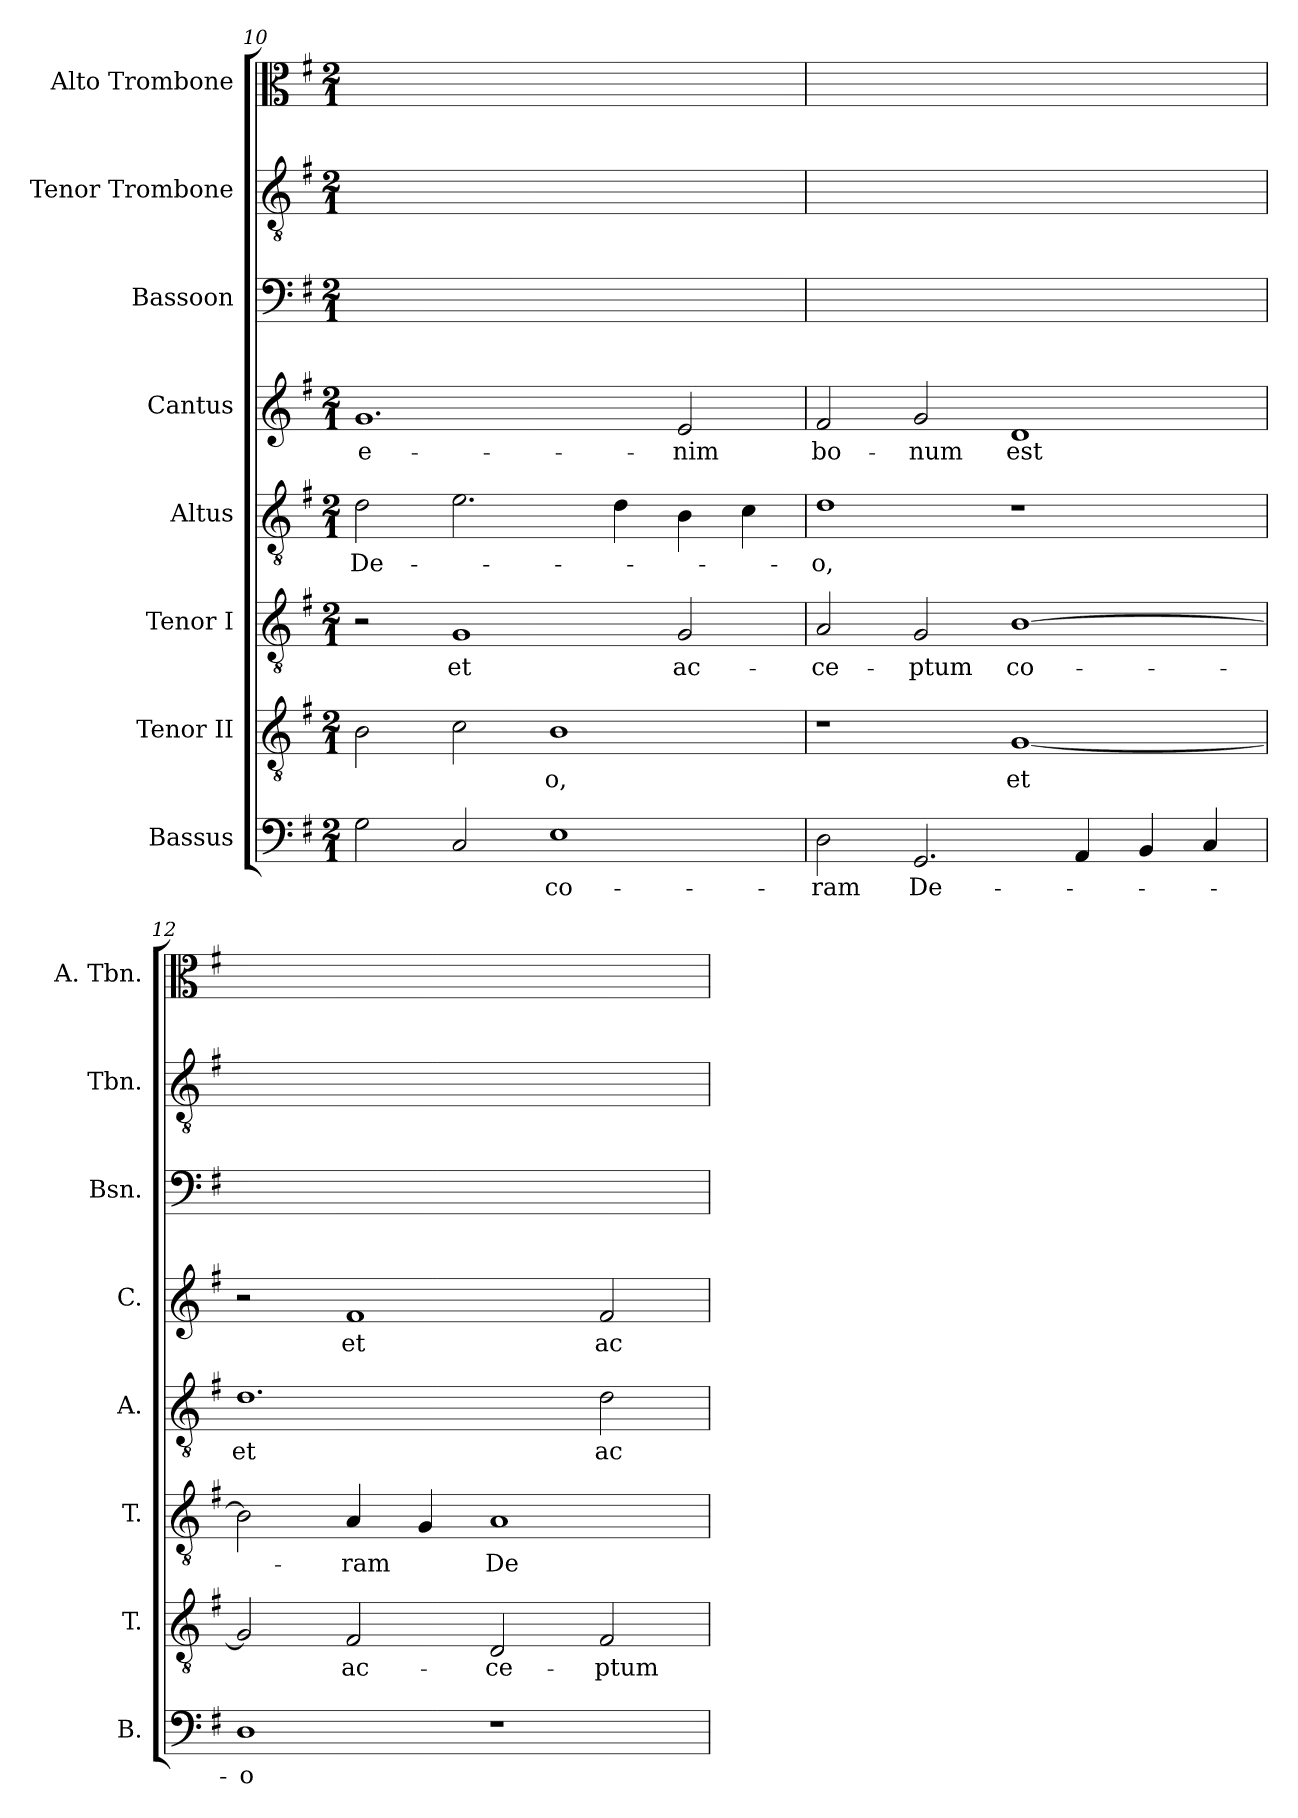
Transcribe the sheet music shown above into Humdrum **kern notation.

**kern	**text	**kern	**text	**kern	**text	**kern	**text	**kern	**text	**kern	**text	**kern	**text	**kern	**text
*part8	*part8	*part7	*part7	*part6	*part6	*part5	*part5	*part4	*part4	*part3	*part3	*part2	*part2	*part1	*part1
*staff8	*staff8	*staff7	*staff7	*staff6	*staff6	*staff5	*staff5	*staff4	*staff4	*staff3	*staff3	*staff2	*staff2	*staff1	*staff1
*I"Bassus	*	*I"Tenor II	*	*I"Tenor I	*	*I"Altus	*	*I"Cantus	*	*I"Bassoon	*	*I"Tenor Trombone	*	*I"Alto Trombone	*
*I'B.	*	*I'T.	*	*I'T.	*	*I'A.	*	*I'C.	*	*I'Bsn.	*	*I'Tbn.	*	*I'A. Tbn.	*
*clefF4	*	*clefGv2	*	*clefGv2	*	*clefGv2	*	*clefG2	*	*clefF4	*	*clefGv2	*	*clefC3	*
*	*	*ITrd7c12	*	*ITrd7c12	*	*ITrd7c12	*	*	*	*	*	*	*	*	*
*k[f#]	*	*k[f#]	*	*k[f#]	*	*k[f#]	*	*k[f#]	*	*k[f#]	*	*k[f#]	*	*k[f#]	*
*G:	*	*G:	*	*G:	*	*G:	*	*G:	*	*G:	*	*G:	*	*G:	*
*M2/1	*	*M2/1	*	*M2/1	*	*M2/1	*	*M2/1	*	*M2/1	*	*M2/1	*	*M2/1	*
=10	=10	=10	=10	=10	=10	=10	=10	=10	=10	=10	=10	=10	=10	=10	=10
!	!	!	!	!	!	!	!LO:LY:b	!	!LO:LY:b	!	!	!	!	!	!
2G\	.	2BB\	.	2r	.	2D\	De-	1.g	e-	2G\yy	.	2ryy	.	1.gyy	e-
!	!	!	!	!	!LO:LY:b	!	!	!	!	!	!	!	!	!	!
2C/	.	2C\	.	1GG	et	2.E\	.	.	.	2C/yy	.	1GGyy	et	.	.
!	!LO:LY:b	!	!LO:LY:b	!	!	!	!	!	!	!	!	!	!	!	!
1E	co-	1BB	-o,	.	.	.	.	.	.	1Eyy	co-	.	.	.	.
.	.	.	.	.	.	4D\	.	.	.	.	.	.	.	.	.
!	!	!	!	!	!LO:LY:b	!	!	!	!LO:LY:b	!	!	!	!	!	!
.	.	.	.	2GG/	ac-	4BB\	.	2e/	-nim	.	.	2GG/yy	ac-	2e\yy	-nim
.	.	.	.	.	.	4C\	.	.	.	.	.	.	.	.	.
!!LO:PB:g=z
=11	=11	=11	=11	=11	=11	=11	=11	=11	=11	=11	=11	=11	=11	=11	=11
!	!LO:LY:b	!	!	!	!LO:LY:b	!	!LO:LY:b	!	!LO:LY:b	!	!	!	!	!	!
2D\	-ram	1r	.	2AA/	-ce-	1D	-o,	2f#/	bo-	2D\yy	-ram	2AA/yy	-ce-	2f#\yy	bo-
!	!LO:LY:b	!	!	!	!LO:LY:b	!	!	!	!LO:LY:b	!	!	!	!	!	!
2.GG/	De-	.	.	2GG/	-ptum	.	.	2g/	-num	2.GG/yy	De-	2GG/yy	-ptum	2g\yy	-num
!	!	!	!LO:LY:b	!	!LO:LY:b	!	!	!	!LO:LY:b	!	!	!	!	!	!
.	.	[<1GG	et	[>1BB	co-	1r	.	1d	est	.	.	[<1BByy	co-	1dyy	est
4AA/	.	.	.	.	.	.	.	.	.	4AA/yy	.	.	.	.	.
4BB/	.	.	.	.	.	.	.	.	.	4BB/yy	.	.	.	.	.
4C/	.	.	.	.	.	.	.	.	.	4C/yy	.	.	.	.	.
=12	=12	=12	=12	=12	=12	=12	=12	=12	=12	=12	=12	=12	=12	=12	=12
!	!LO:LY:b	!	!	!	!	!	!LO:LY:b	!	!	!	!	!	!	!	!
1D	-o	2GG/]	.	2BB\]	.	1.D	et	2r	.	1Dyy	-o	2BB/yy]	.	2ryy	.
!	!	!	!LO:LY:b	!	!LO:LY:b	!	!	!	!LO:LY:b	!	!	!	!	!	!
.	.	2FF#/	ac-	4AA/	-ram	.	.	1f#	et	.	.	4AA/yy	-ram	1f#yy	et
.	.	.	.	4GG/	.	.	.	.	.	.	.	4GG/yy	.	.	.
!	!	!	!LO:LY:b	!	!LO:LY:b	!	!	!	!	!	!	!	!	!	!
1r	.	2DD/	-ce-	1AA	De-	.	.	.	.	1ryy	.	1AAyy	De-	.	.
!	!	!	!LO:LY:b	!	!	!	!LO:LY:b	!	!LO:LY:b	!	!	!	!	!	!
.	.	2FF#/	-ptum	.	.	2D\	ac-	2f#/	ac-	.	.	.	.	2f#\yy	ac-
=	=	=	=	=	=	=	=	=	=	=	=	=	=	=	=
*-	*-	*-	*-	*-	*-	*-	*-	*-	*-	*-	*-	*-	*-	*-	*-
